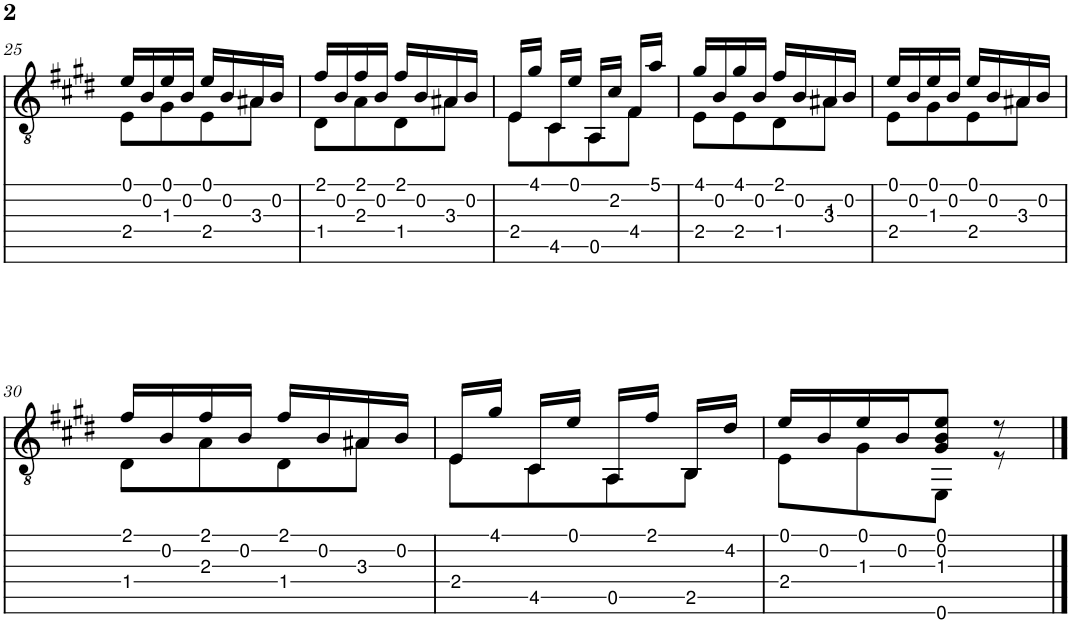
**kern	**kern
*part1	*part1
*staff2	*staff1
*I"Classical Guitar	*
!!LO:PB:g=z
*	*clefGv2
*k[f#c#g#d#]	*k[f#c#g#d#]
*E:	*E:
*M2/4	*M2/4
=25	=25
*^	*^
16eLL	8EL	16e/LL	8E\L
16BJ	.	16B/	.
16eL	8G#J	16e/	8G#\
16BJJ	.	16B/JJ	.
16eLL	8EL	16e/LL	8E\
16BJ	.	16B/	.
16A#XL	8A#J	16A#X/	8A#\J
16BJJ	.	16B/JJ	.
=26	=26	=26	=26
16f#LL	8D#L	16f#/LL	8D#\L
16BJ	.	16B/	.
16f#L	8AJ	16f#/	8A\
16BJJ	.	16B/JJ	.
16f#LL	8D#L	16f#/LL	8D#\
16BJ	.	16B/	.
16A#XL	8A#J	16A#X/	8A#\J
16BJJ	.	16B/JJ	.
=27	=27	=27	=27
16ELL	8EL	16E/LL	8E\L
16g#J	.	16g#/JJ	.
16C#L	8C#J	16C#/LL	8C#\
16eJJ	.	16e/JJ	.
16AALL	8AAL	16AA/LL	8AA\
16c#J	.	16c#/JJ	.
16F#L	8F#J	16F#/LL	8F#\J
16aJJ	.	16a/JJ	.
=28	=28	=28	=28
16g#LL	8EL	16g#/LL	8E\L
16BJ	.	16B/	.
16g#L	8EJ	16g#/	8E\
16BJJ	.	16B/JJ	.
16f#LL	8D#L	16f#/LL	8D#\
16BJ	.	16B/	.
16A#XL	8D#J	16A#X/	8D#\J
16BJJ	.	16B/JJ	.
=29	=29	=29	=29
16eLL	8EL	16e/LL	8E\L
16BJ	.	16B/	.
16eL	8G#J	16e/	8G#\
16BJJ	.	16B/JJ	.
16eLL	8EL	16e/LL	8E\
16BJ	.	16B/	.
16A#XL	8A#J	16A#X/	8A#\J
16BJJ	.	16B/JJ	.
!!LO:LB:g=z	!!
=30	=30	=30	=30
16f#LL	8D#L	16f#/LL	8D#\L
16BJ	.	16B/	.
16f#L	8AJ	16f#/	8A\
16BJJ	.	16B/JJ	.
16f#LL	8D#L	16f#/LL	8D#\
16BJ	.	16B/	.
16A#XL	8A#J	16A#X/	8A#\J
16BJJ	.	16B/JJ	.
=31	=31	=31	=31
16ELL	8EL	16E/LL	8E\L
16g#J	.	16g#/JJ	.
16C#L	8C#J	16C#/LL	8C#\
16eJJ	.	16e/JJ	.
16AALL	8AAL	16AA/LL	8AA\
16f#J	.	16f#/JJ	.
16BBL	8BBJ	16BB/LL	8BB\J
16d#JJ	.	16d#/JJ	.
=32	=32	=32	=32
16eLL	8EL	16e/LL	8E\L
16BJ	.	16B/	.
16eL	8G#J	16e/	8G#\
16BJJ	.	16B/J	.
8G# 8B 8e	8EE	8G#/ 8B/ 8e/J	8EE\J
8r	8r	8r	8r
*v	*v	*	*
*	*v	*v
==	==
*-	*-
